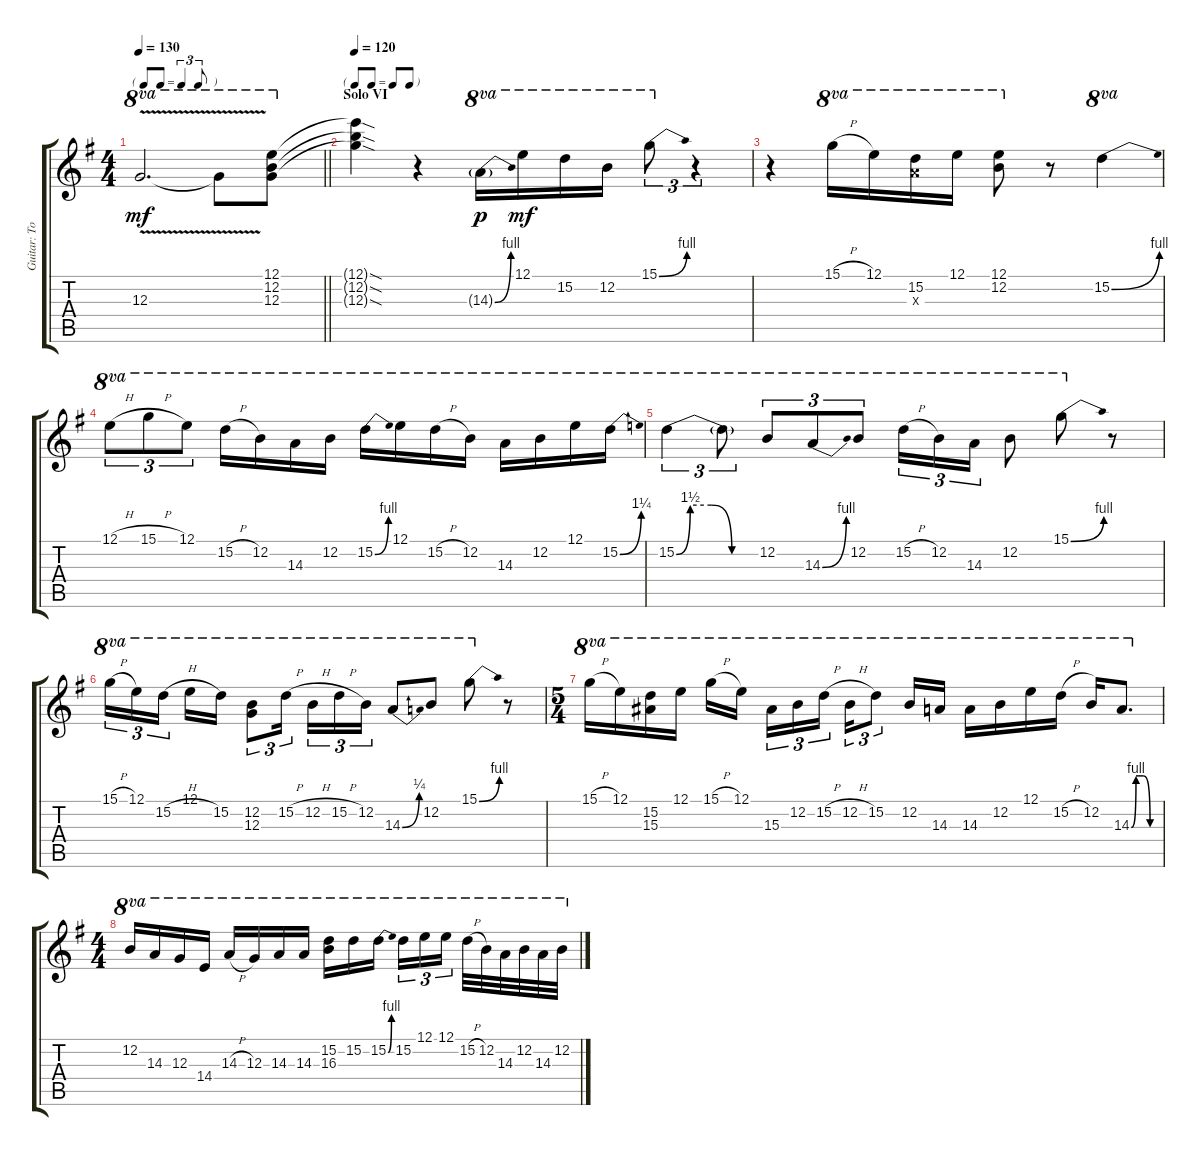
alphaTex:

\track ("Guitar: Tony" "Guitar: To") {instrument distortionguitar}
\staff {score tabs}
\tuning (E4 B3 G3 D3 A2 E2) {hide}
\ts (4 4)
\tf triplet8th
\tempo 130
\clef g2
\barLineRight lightlight
\ks g
12.3{v t}.2{d ot 8va dy mf} 12.3{v t}.8{ot 8va} (12.1 12.2 12.3).8{ot 8va} |
\tf none
\section ("" "Solo VI")
\tempo 120
(12.1{sod t} 12.2{sod t} 12.3{sod t}).4 r.4 14.3{be (bend 0 0 60 4) g}.16{ot 8va dy p} 12.1.16{ot 8va dy mf} 15.2.16{ot 8va} 12.2.16{ot 8va} 15.1{be (bend 0 0 60 4)}.8{tu (3 2) ot 8va} r.4{tu (3 2)} |
r.4 15.1{h}.16{ot 8va} 12.1.16{ot 8va} (15.2 14.3{x}).16{ot 8va} 12.1.16{ot 8va} (12.1 12.2).8{ot 8va} r.8 15.2{be (bend 0 0 60 4)}.4{ot 8va} |
12.1{h}.8{tu (3 2) ot 8va} 15.1{h}.8{tu (3 2) ot 8va} 12.1.8{tu (3 2) ot 8va} 15.2{h}.16{ot 8va} 12.2.16{ot 8va} 14.3.16{ot 8va} 12.2.16{ot 8va} 15.2{be (bend 0 0 60 4)}.16{ot 8va} 12.1.16{ot 8va} 15.2{h}.16{ot 8va} 12.2.16{ot 8va} 14.3.16{ot 8va} 12.2.16{ot 8va} 12.1.16{ot 8va} 15.2{be (bend 0 0 60 5)}.16{ot 8va} |
15.2{be (custom 0 0 10 6 25 6 40 0 60 0)}.4{tu (3 2) ot 8va} 15.2{t}.8{tu (3 2) ot 8va} 12.2.8{tu (3 2) ot 8va} 14.3{be (bend 0 0 60 4)}.8{tu (3 2) ot 8va} 12.2.8{tu (3 2) ot 8va} 15.2{h}.16{tu (3 2) ot 8va} 12.2.16{tu (3 2) ot 8va} 14.3.16{tu (3 2) ot 8va} 12.2.8{ot 8va} 15.1{be (bend 0 0 60 4)}.8{ot 8va} r.8 |
15.1{h}.16{tu (3 2) ot 8va} 12.1.16{tu (3 2) ot 8va} 15.2{h}.16{tu (3 2) ot 8va beam splitsecondary} 12.1.16{ot 8va} 15.2.16{ot 8va} (12.2 12.3).8{tu (3 2) ot 8va} 15.2{h}.16{tu (3 2) ot 8va beam splitsecondary} 12.2{h}.16{tu (3 2) ot 8va} 15.2{h}.16{tu (3 2) ot 8va} 12.2.16{tu (3 2) ot 8va} 14.3{be (bend 0 0 60 1)}.8{ot 8va} 12.2.8{ot 8va} 15.1{be (bend 0 0 60 4)}.8{ot 8va} r.8 |
\ts (5 4)
15.1{h}.16{ot 8va} 12.1.16{ot 8va} (15.2 15.3).16{ot 8va} 12.1.16{ot 8va} 15.1{h}.16{ot 8va} 12.1.16{ot 8va beam splitsecondary} 15.3.16{tu (3 2) ot 8va} 12.2.16{tu (3 2) ot 8va} 15.2{h}.16{tu (3 2) ot 8va} 12.2{h}.16{tu (3 2) ot 8va} 15.2.8{tu (3 2) ot 8va} 12.2.16{ot 8va} 14.3.16{ot 8va} 14.3.16{ot 8va} 12.2.16{ot 8va} 12.1.16{ot 8va} 15.2{h}.16{ot 8va} 12.2.16{ot 8va} 14.3{be (custom 0 0 10 4 25 4 40 0 60 0)}.8{d ot 8va} |
\ts (4 4)
12.2.16{ot 8va} 14.3.16{ot 8va} 12.3.16{ot 8va} 14.4.16{ot 8va} 14.3{h}.16{ot 8va} 12.3.16{ot 8va} 14.3.16{ot 8va} 14.3.16{ot 8va} (15.2 16.3).16{ot 8va} 15.2.16{ot 8va} 15.2{be (bend 0 0 60 4)}.16{ot 8va beam splitsecondary} 15.2.16{tu (3 2) ot 8va} 12.1.16{tu (3 2) ot 8va} 12.1.16{tu (3 2) ot 8va beam splitsecondary} 15.2{h}.32{ot 8va} 12.2.32{ot 8va} 14.3.32{ot 8va} 12.2.32{ot 8va} 14.3.32{ot 8va} 12.2.32{ot 8va}
